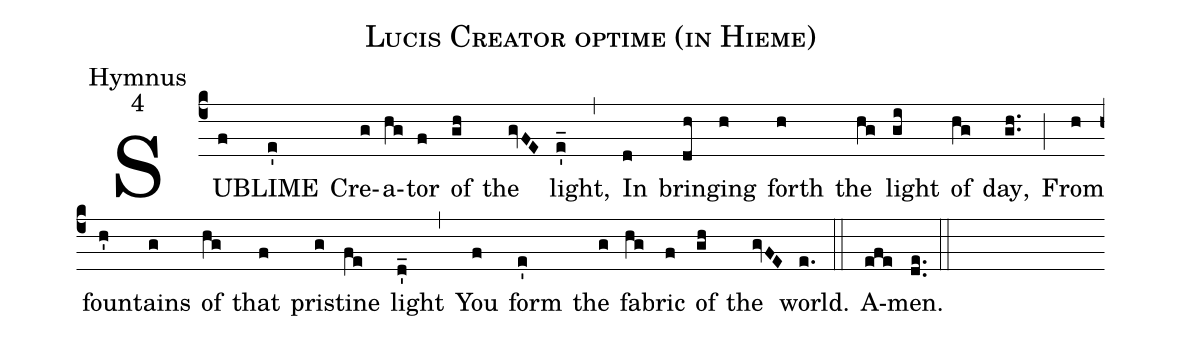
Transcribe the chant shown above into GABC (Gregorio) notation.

name:Lucis Creator optime (in Hieme);
office-part:Hymnus;
mode:4;
%%
(c4)SUB(f)LIME(e') Cre(g)a(hg)tor(f) of(gh) the(gvFE) light,(e'_) (,)
In(d) bring(dh)ing(h) forth(h) the(hg) light(gi) of(hg) day,(gh..) (;)
From(h) foun(h')tains(g) of(hg) that(f) pris(g)tine(fe) light(d'_) (,)
You(f) form(e') the(g) fab(hg)ric(f) of(gh) the(gvFE) world.(e.) (::)


A(efe)men.(de..) (::)
